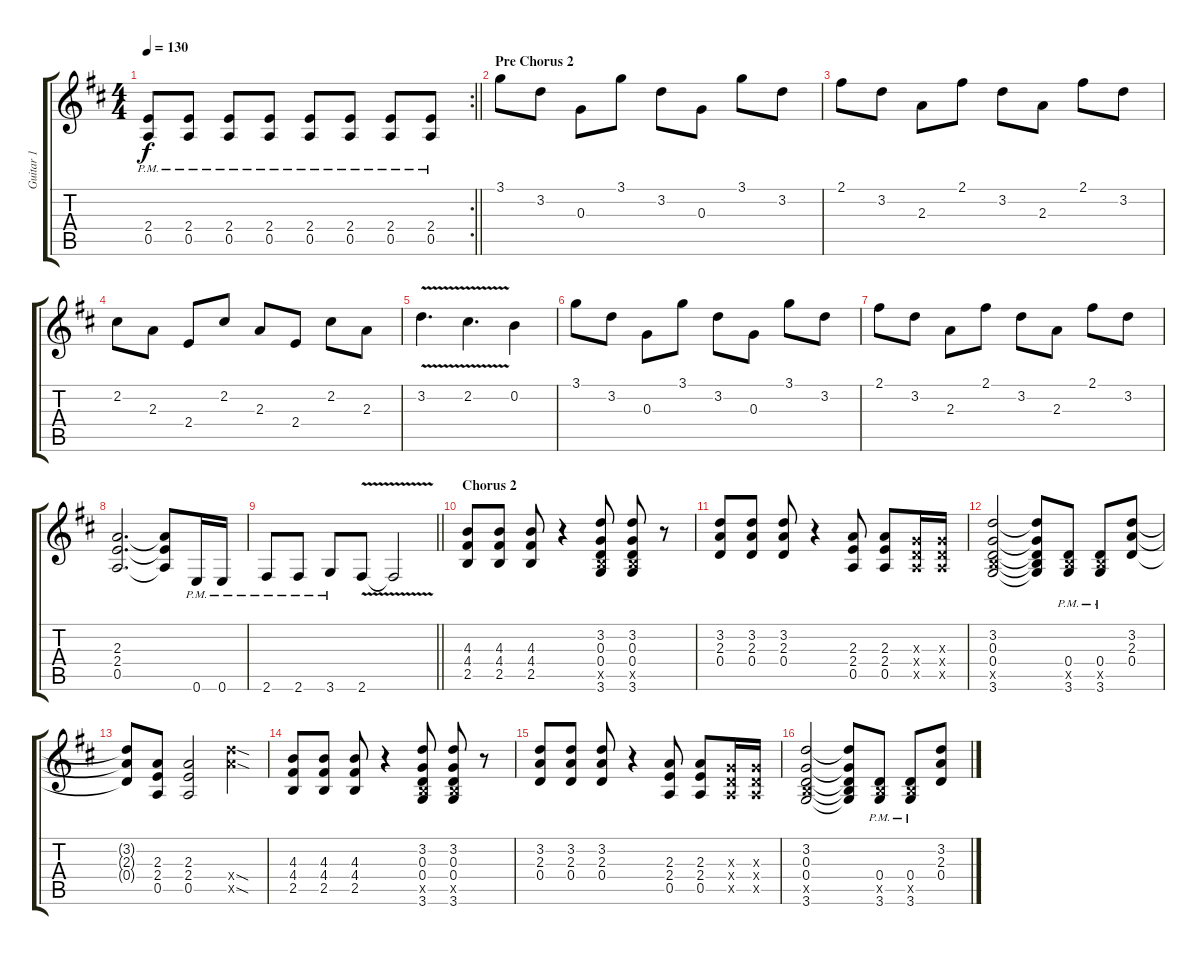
\track ("Guitar 1" "Guitar 1") {instrument acousticguitarsteel}
\staff {score tabs}
\tuning (E4 B3 G3 D3 A2 E2) {hide}
\rc 2
\ts (4 4)
\tempo 130
\clef g2
\barLineRight lightlight
\ks d
(2.4{pm} 0.5{pm}).8{dy f} (2.4{pm} 0.5{pm}).8 (2.4{pm} 0.5{pm}).8 (2.4{pm} 0.5{pm}).8 (2.4{pm} 0.5{pm}).8 (2.4{pm} 0.5{pm}).8 (2.4{pm} 0.5{pm}).8 (2.4{pm} 0.5{pm}).8 |
\section ("" "Pre Chorus 2")
3.1.8 3.2.8 0.3.8 3.1.8 3.2.8 0.3.8 3.1.8 3.2.8 |
2.1.8 3.2.8 2.3.8 2.1.8 3.2.8 2.3.8 2.1.8 3.2.8 |
2.2.8 2.3.8 2.4.8 2.2.8 2.3.8 2.4.8 2.2.8 2.3.8 |
3.2{v}.4{d} 2.2{v}.4{d} 0.2.4 |
3.1.8 3.2.8 0.3.8 3.1.8 3.2.8 0.3.8 3.1.8 3.2.8 |
2.1.8 3.2.8 2.3.8 2.1.8 3.2.8 2.3.8 2.1.8 3.2.8 |
(2.3 2.4 0.5).2{d} (2.3{t} 2.4{t} 0.5{t}).8 0.6{pm}.16 0.6{pm}.16 |
\barLineRight lightlight
2.6{pm}.8 2.6{pm}.8 3.6{pm}.8 2.6{v}.8 2.6{t}.2 |
\section ("" "Chorus 2")
(4.3 4.4 2.5).8 (4.3 4.4 2.5).8 (4.3 4.4 2.5).8 r.4 (3.2 0.3 0.4 2.5{x} 3.6).8 (3.2 0.3 0.4 2.5{x} 3.6).8 r.8 |
(3.2 2.3 0.4).8 (3.2 2.3 0.4).8 (3.2 2.3 0.4).8 r.4 (2.3 2.4 0.5).8 (2.3 2.4 0.5).8 (0.3{x} 0.4{x} 0.5{x}).16 (0.3{x} 0.4{x} 0.5{x}).16 |
(3.2 0.3 0.4 2.5{x} 3.6).2 (3.2{t} 0.3{t} 0.4{t} 2.5{t} 3.6{t}).8 (0.4{pm} 2.5{x} 3.6{pm}).8 (0.4{pm} 2.5{x} 3.6{pm}).8 (3.2 2.3 0.4).8 |
(3.2{t} 2.3{t} 0.4{t}).8 (2.3 2.4 0.5).8 (2.3 2.4 0.5).2 (12.4{sod x} 12.5{sod x}).4 |
(4.3 4.4 2.5).8 (4.3 4.4 2.5).8 (4.3 4.4 2.5).8 r.4 (3.2 0.3 0.4 2.5{x} 3.6).8 (3.2 0.3 0.4 2.5{x} 3.6).8 r.8 |
(3.2 2.3 0.4).8 (3.2 2.3 0.4).8 (3.2 2.3 0.4).8 r.4 (2.3 2.4 0.5).8 (2.3 2.4 0.5).8 (0.3{x} 0.4{x} 0.5{x}).16 (0.3{x} 0.4{x} 0.5{x}).16 |
(3.2 0.3 0.4 2.5{x} 3.6).2 (3.2{t} 0.3{t} 0.4{t} 2.5{t} 3.6{t}).8 (0.4{pm} 2.5{x} 3.6{pm}).8 (0.4{pm} 2.5{x} 3.6{pm}).8 (3.2 2.3 0.4).8
